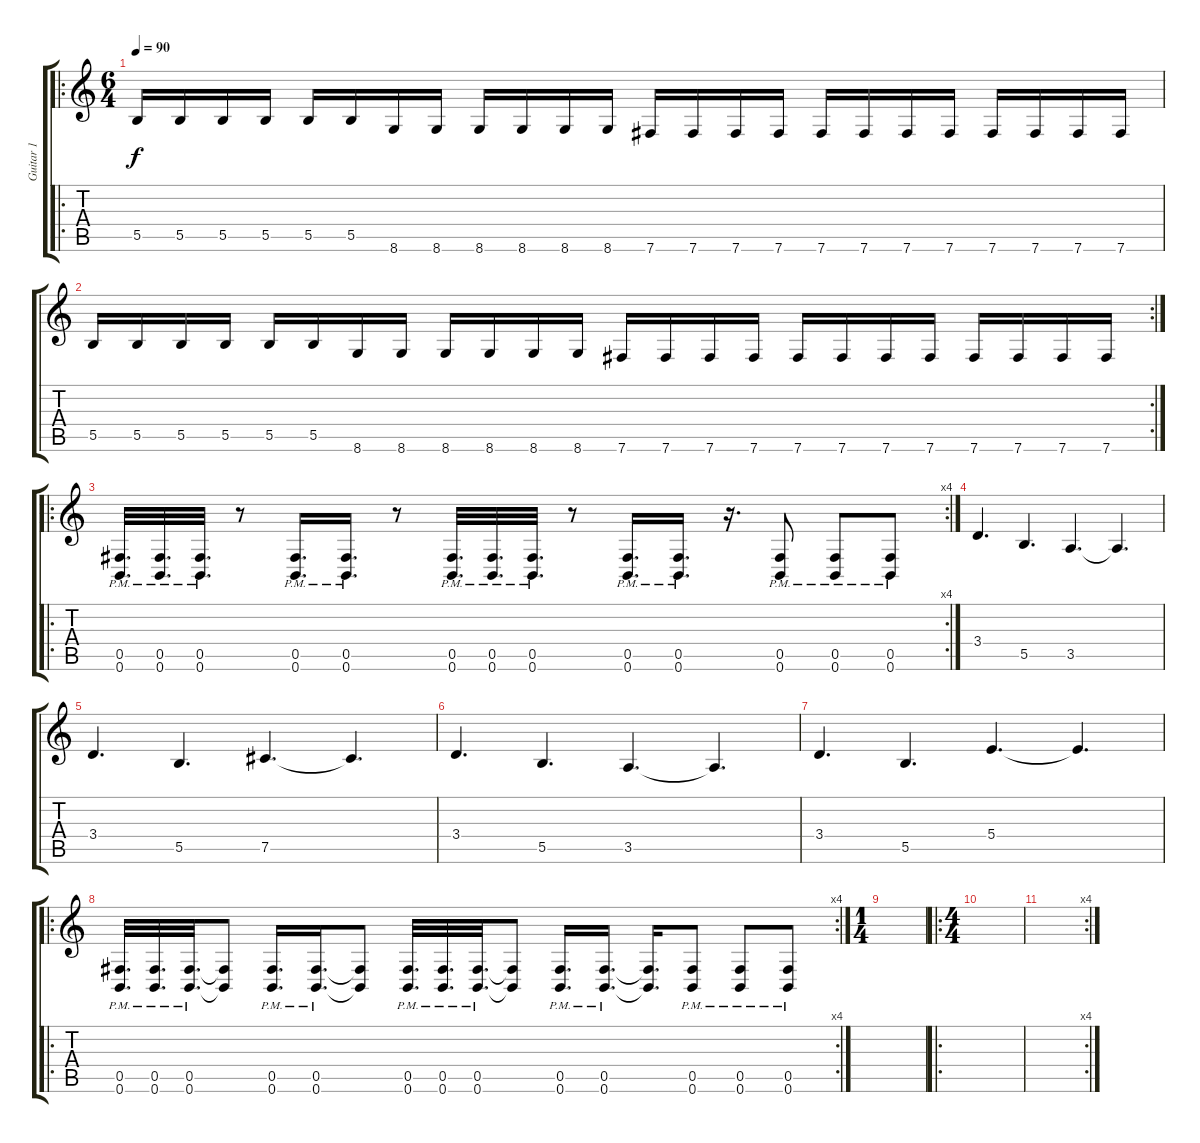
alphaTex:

\track ("Guitar 1" "Guitar 1") {instrument distortionguitar}
\staff {score tabs}
\tuning (Db4 Ab3 E3 B2 Gb2 B1) {hide}
\ro
\ts (6 4)
\tempo 90
\clef g2
\ks c
5.5.16{dy f} 5.5.16 5.5.16 5.5.16 5.5.16 5.5.16 8.6.16 8.6.16 8.6.16 8.6.16 8.6.16 8.6.16 7.6.16 7.6.16 7.6.16 7.6.16 7.6.16 7.6.16 7.6.16 7.6.16 7.6.16 7.6.16 7.6.16 7.6.16 |
\rc 2
5.5.16 5.5.16 5.5.16 5.5.16 5.5.16 5.5.16 8.6.16 8.6.16 8.6.16 8.6.16 8.6.16 8.6.16 7.6.16 7.6.16 7.6.16 7.6.16 7.6.16 7.6.16 7.6.16 7.6.16 7.6.16 7.6.16 7.6.16 7.6.16 |
\ro
\rc 4
(0.5{pm} 0.6{pm}).32{d} (0.5{pm} 0.6{pm}).32{d} (0.5{pm} 0.6{pm}).32{d} r.8 (0.5{pm} 0.6{pm}).16{d} (0.5{pm} 0.6{pm}).16{d} r.8 (0.5{pm} 0.6{pm}).32{d} (0.5{pm} 0.6{pm}).32{d} (0.5{pm} 0.6{pm}).32{d} r.8 (0.5{pm} 0.6{pm}).16{d} (0.5{pm} 0.6{pm}).16{d} r.16{d} (0.5{pm} 0.6{pm}).8 (0.5{pm} 0.6{pm}).8 (0.5{pm} 0.6{pm}).8 |
3.4.4{d} 5.5.4{d} 3.5.4{d} 3.5{t}.4{d} |
3.4.4{d} 5.5.4{d} 7.5.4{d} 7.5{t}.4{d} |
3.4.4{d} 5.5.4{d} 3.5.4{d} 3.5{t}.4{d} |
3.4.4{d} 5.5.4{d} 5.4.4{d} 5.4{t}.4{d} |
\ro
\rc 4
(0.5{pm} 0.6{pm}).32{d} (0.5{pm} 0.6{pm}).32{d} (0.5{pm} 0.6{pm}).32{d} (0.5{t} 0.6{t}).8 (0.5{pm} 0.6{pm}).16{d} (0.5{pm} 0.6{pm}).16{d} (0.5{t} 0.6{t}).8 (0.5{pm} 0.6{pm}).32{d} (0.5{pm} 0.6{pm}).32{d} (0.5{pm} 0.6{pm}).32{d} (0.5{t} 0.6{t}).8 (0.5{pm} 0.6{pm}).16{d} (0.5{pm} 0.6{pm}).16{d} (0.5{t} 0.6{t}).16{d} (0.5{pm} 0.6{pm}).8 (0.5{pm} 0.6{pm}).8 (0.5{pm} 0.6{pm}).8 |
\ts (1 4)
|
\ro
\ts (4 4)
|
\rc 4
